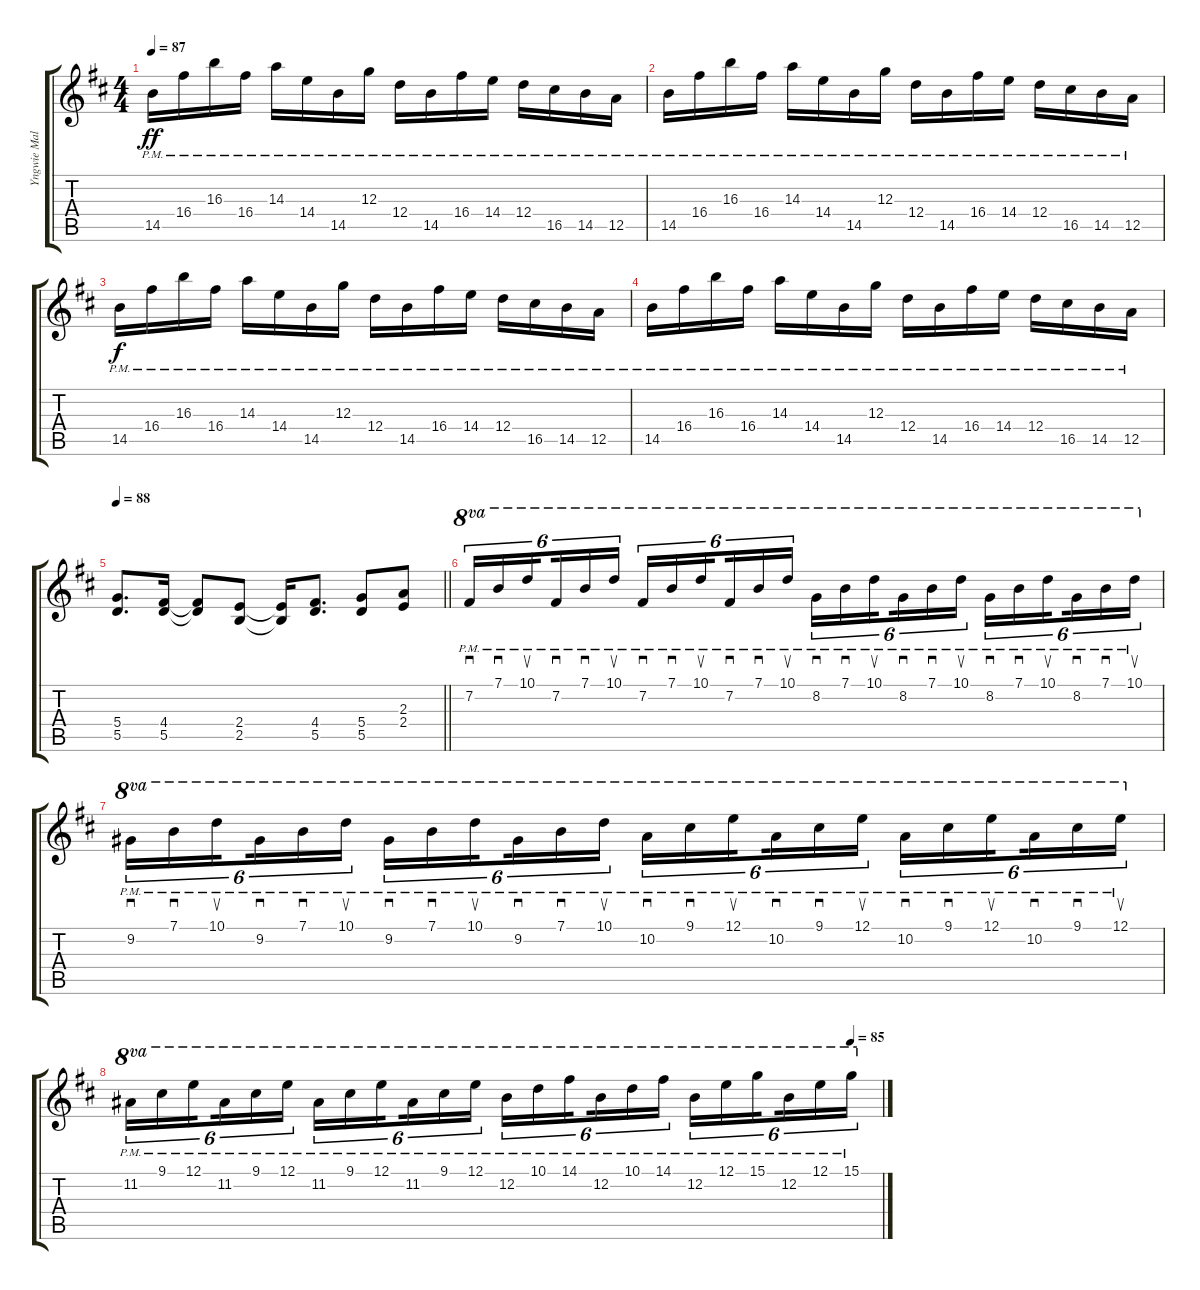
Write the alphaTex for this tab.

\track ("Yngwie Malmsteen-3" "Yngwie Mal") {instrument overdrivenguitar}
\staff {score tabs}
\tuning (E4 B3 G3 D3 A2 E2) {hide}
\ts (4 4)
\tempo 87
\clef g2
\ks d
14.5{pm}.16{dy ff} 16.4{pm}.16 16.3{pm}.16 16.4{pm}.16 14.3{pm}.16 14.4{pm}.16 14.5{pm}.16 12.3{pm}.16 12.4{pm}.16 14.5{pm}.16 16.4{pm}.16 14.4{pm}.16 12.4{pm}.16 16.5{pm}.16 14.5{pm}.16 12.5{pm}.16 |
14.5{pm}.16 16.4{pm}.16 16.3{pm}.16 16.4{pm}.16 14.3{pm}.16 14.4{pm}.16 14.5{pm}.16 12.3{pm}.16 12.4{pm}.16 14.5{pm}.16 16.4{pm}.16 14.4{pm}.16 12.4{pm}.16 16.5{pm}.16 14.5{pm}.16 12.5{pm}.16 |
14.5{pm}.16{dy f} 16.4{pm}.16 16.3{pm}.16 16.4{pm}.16 14.3{pm}.16 14.4{pm}.16 14.5{pm}.16 12.3{pm}.16 12.4{pm}.16 14.5{pm}.16 16.4{pm}.16 14.4{pm}.16 12.4{pm}.16 16.5{pm}.16 14.5{pm}.16 12.5{pm}.16 |
14.5{pm}.16 16.4{pm}.16 16.3{pm}.16 16.4{pm}.16 14.3{pm}.16 14.4{pm}.16 14.5{pm}.16 12.3{pm}.16 12.4{pm}.16 14.5{pm}.16 16.4{pm}.16 14.4{pm}.16 12.4{pm}.16 16.5{pm}.16 14.5{pm}.16 12.5{pm}.16 |
\tempo 88
\barLineRight lightlight
(5.4 5.5).8{d} (4.4 5.5).16 (4.4{t} 5.5{t}).8 (2.4 2.5).8 (2.4{t} 2.5{t}).16 (4.4 5.5).8{d} (5.4 5.5).8 (2.3 2.4).8 |
7.2{pm}.16{sd tu (6 4) ot 8va} 7.1{pm}.16{sd tu (6 4) ot 8va} 10.1{pm}.16{su tu (6 4) ot 8va beam splitsecondary} 7.2{pm}.16{sd tu (6 4) ot 8va} 7.1{pm}.16{sd tu (6 4) ot 8va} 10.1{pm}.16{su tu (6 4) ot 8va} 7.2{pm}.16{sd tu (6 4) ot 8va} 7.1{pm}.16{sd tu (6 4) ot 8va} 10.1{pm}.16{su tu (6 4) ot 8va beam splitsecondary} 7.2{pm}.16{sd tu (6 4) ot 8va} 7.1{pm}.16{sd tu (6 4) ot 8va} 10.1{pm}.16{su tu (6 4) ot 8va} 8.2{pm}.16{sd tu (6 4) ot 8va} 7.1{pm}.16{sd tu (6 4) ot 8va} 10.1{pm}.16{su tu (6 4) ot 8va beam splitsecondary} 8.2{pm}.16{sd tu (6 4) ot 8va} 7.1{pm}.16{sd tu (6 4) ot 8va} 10.1{pm}.16{su tu (6 4) ot 8va} 8.2{pm}.16{sd tu (6 4) ot 8va} 7.1{pm}.16{sd tu (6 4) ot 8va} 10.1{pm}.16{su tu (6 4) ot 8va beam splitsecondary} 8.2{pm}.16{sd tu (6 4) ot 8va} 7.1{pm}.16{sd tu (6 4) ot 8va} 10.1{pm}.16{su tu (6 4) ot 8va} |
9.2{pm}.16{sd tu (6 4) ot 8va} 7.1{pm}.16{sd tu (6 4) ot 8va} 10.1{pm}.16{su tu (6 4) ot 8va beam splitsecondary} 9.2{pm}.16{sd tu (6 4) ot 8va} 7.1{pm}.16{sd tu (6 4) ot 8va} 10.1{pm}.16{su tu (6 4) ot 8va} 9.2{pm}.16{sd tu (6 4) ot 8va} 7.1{pm}.16{sd tu (6 4) ot 8va} 10.1{pm}.16{su tu (6 4) ot 8va beam splitsecondary} 9.2{pm}.16{sd tu (6 4) ot 8va} 7.1{pm}.16{sd tu (6 4) ot 8va} 10.1{pm}.16{su tu (6 4) ot 8va} 10.2{pm}.16{sd tu (6 4) ot 8va} 9.1{pm}.16{sd tu (6 4) ot 8va} 12.1{pm}.16{su tu (6 4) ot 8va beam splitsecondary} 10.2{pm}.16{sd tu (6 4) ot 8va} 9.1{pm}.16{sd tu (6 4) ot 8va} 12.1{pm}.16{su tu (6 4) ot 8va} 10.2{pm}.16{sd tu (6 4) ot 8va} 9.1{pm}.16{sd tu (6 4) ot 8va} 12.1{pm}.16{su tu (6 4) ot 8va beam splitsecondary} 10.2{pm}.16{sd tu (6 4) ot 8va} 9.1{pm}.16{sd tu (6 4) ot 8va} 12.1{pm}.16{su tu (6 4) ot 8va} |
\tempo (85 0.9583333333333334)
11.2{pm}.16{tu (6 4) ot 8va} 9.1{pm}.16{tu (6 4) ot 8va} 12.1{pm}.16{tu (6 4) ot 8va beam splitsecondary} 11.2{pm}.16{tu (6 4) ot 8va} 9.1{pm}.16{tu (6 4) ot 8va} 12.1{pm}.16{tu (6 4) ot 8va} 11.2{pm}.16{tu (6 4) ot 8va} 9.1{pm}.16{tu (6 4) ot 8va} 12.1{pm}.16{tu (6 4) ot 8va beam splitsecondary} 11.2{pm}.16{tu (6 4) ot 8va} 9.1{pm}.16{tu (6 4) ot 8va} 12.1{pm}.16{tu (6 4) ot 8va} 12.2{pm}.16{tu (6 4) ot 8va} 10.1{pm}.16{tu (6 4) ot 8va} 14.1{pm}.16{tu (6 4) ot 8va beam splitsecondary} 12.2{pm}.16{tu (6 4) ot 8va} 10.1{pm}.16{tu (6 4) ot 8va} 14.1{pm}.16{tu (6 4) ot 8va} 12.2{pm}.16{tu (6 4) ot 8va} 12.1{pm}.16{tu (6 4) ot 8va} 15.1{pm}.16{tu (6 4) ot 8va beam splitsecondary} 12.2{pm}.16{tu (6 4) ot 8va} 12.1{pm}.16{tu (6 4) ot 8va} 15.1{pm}.16{tu (6 4) ot 8va}
